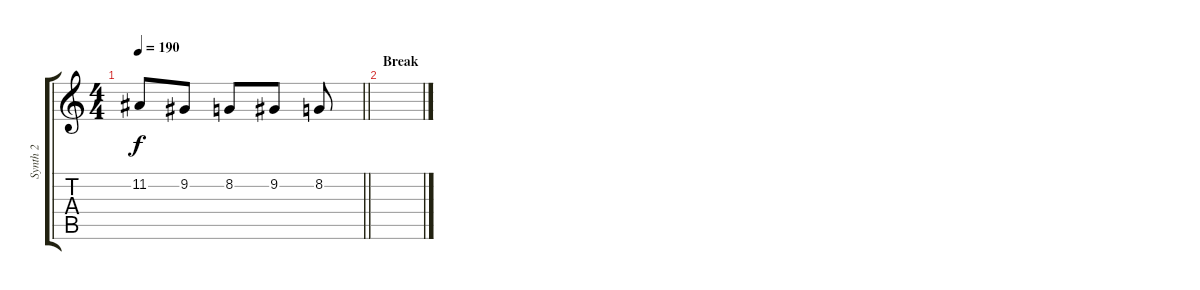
\track ("Synth 2" "Synth 2") {instrument tremolostrings}
\staff {score tabs}
\tuning (E4 B3 G3 D3 A2 E2) {hide}
\ts (4 4)
\tempo 190
\clef g2
\barLineRight lightlight
\ks c
11.2.8{dy f} 9.2.8 8.2.8 9.2.8 8.2.8 |
\section ("" "Break")
